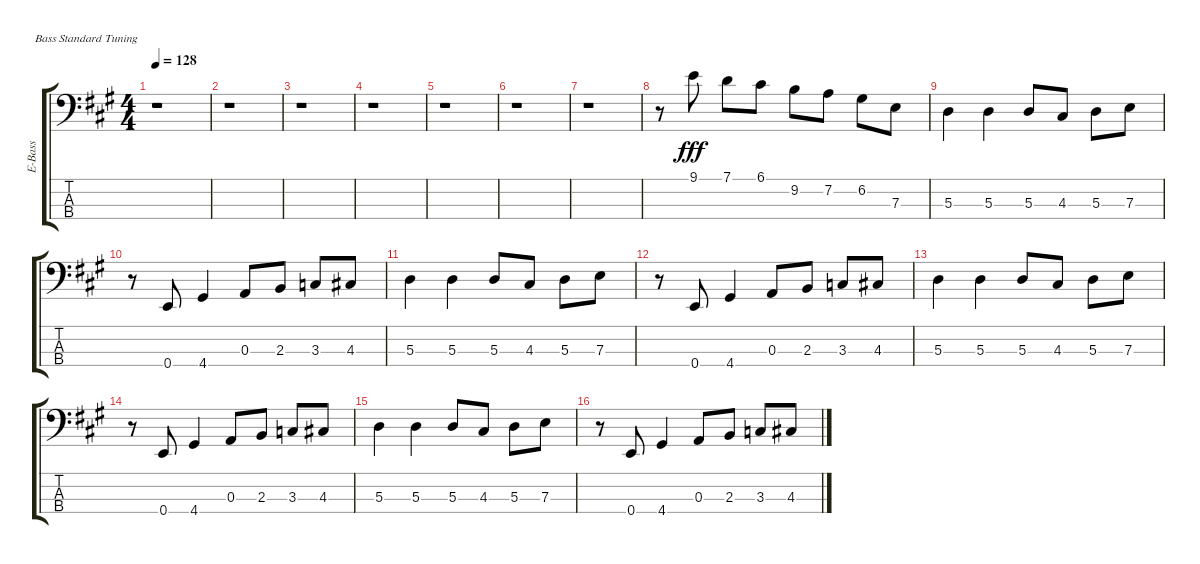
\defaultSystemsLayout 4
\bracketExtendMode groupsimilarinstruments
\otherSystemsTrackNameOrientation horizontal
\track ("Electric Bass" "E-Bass") {defaultSystemsLayout 4 solo instrument electricbassfinger}
\staff {score tabs}
\tuning (G2 D2 A1 E1)
\ts (4 4)
\beaming (8 2 2 2 2)
\tempo 128
\clef f4
\ks a
r.1{dy fff instrument electricbassfinger} |
r.1 |
r.1 |
r.1 |
r.1 |
r.1 |
r.1 |
r.8 9.1.8 7.1.8 6.1.8 9.2.8 7.2.8 6.2.8 7.3.8 |
5.3.4 5.3.4 5.3.8 4.3.8 5.3.8 7.3.8 |
r.8 0.4.8 4.4.4 0.3.8 2.3.8 3.3.8 4.3.8 |
5.3.4 5.3.4 5.3.8 4.3.8 5.3.8 7.3.8 |
r.8 0.4.8 4.4.4 0.3.8 2.3.8 3.3.8 4.3.8 |
5.3.4 5.3.4 5.3.8 4.3.8 5.3.8 7.3.8 |
r.8 0.4.8 4.4.4 0.3.8 2.3.8 3.3.8 4.3.8 |
5.3.4 5.3.4 5.3.8 4.3.8 5.3.8 7.3.8 |
r.8 0.4.8 4.4.4 0.3.8 2.3.8 3.3.8 4.3.8
